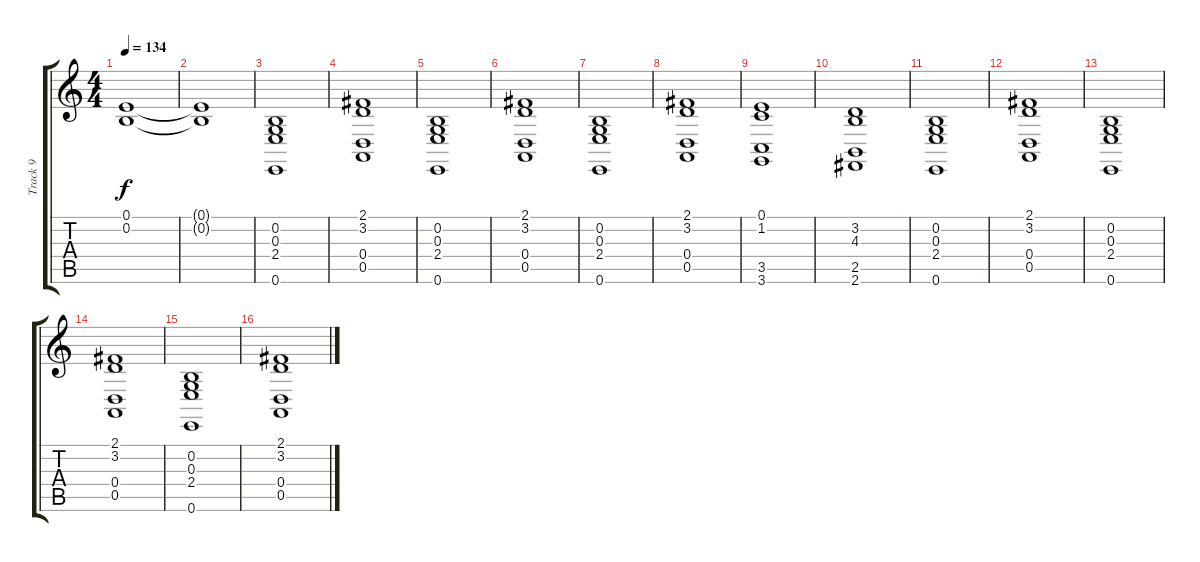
\track ("Track 9" "Track 9") {instrument pad4choir}
\staff {score tabs}
\tuning (E4 B3 G3 D3 A2 E2) {hide}
\ts (4 4)
\tempo 134
\clef g2
\ks c
(0.1 0.2).1{dy f} |
(0.1{t} 0.2{t}).1 |
(0.2 0.3 2.4 0.6).1 |
(2.1 3.2 0.4 0.5).1 |
(0.2 0.3 2.4 0.6).1 |
(2.1 3.2 0.4 0.5).1 |
(0.2 0.3 2.4 0.6).1 |
(2.1 3.2 0.4 0.5).1 |
(0.1 1.2 3.5 3.6).1 |
(3.2 4.3 2.5 2.6).1 |
(0.2 0.3 2.4 0.6).1 |
(2.1 3.2 0.4 0.5).1 |
(0.2 0.3 2.4 0.6).1 |
(2.1 3.2 0.4 0.5).1 |
(0.2 0.3 2.4 0.6).1 |
(2.1 3.2 0.4 0.5).1
